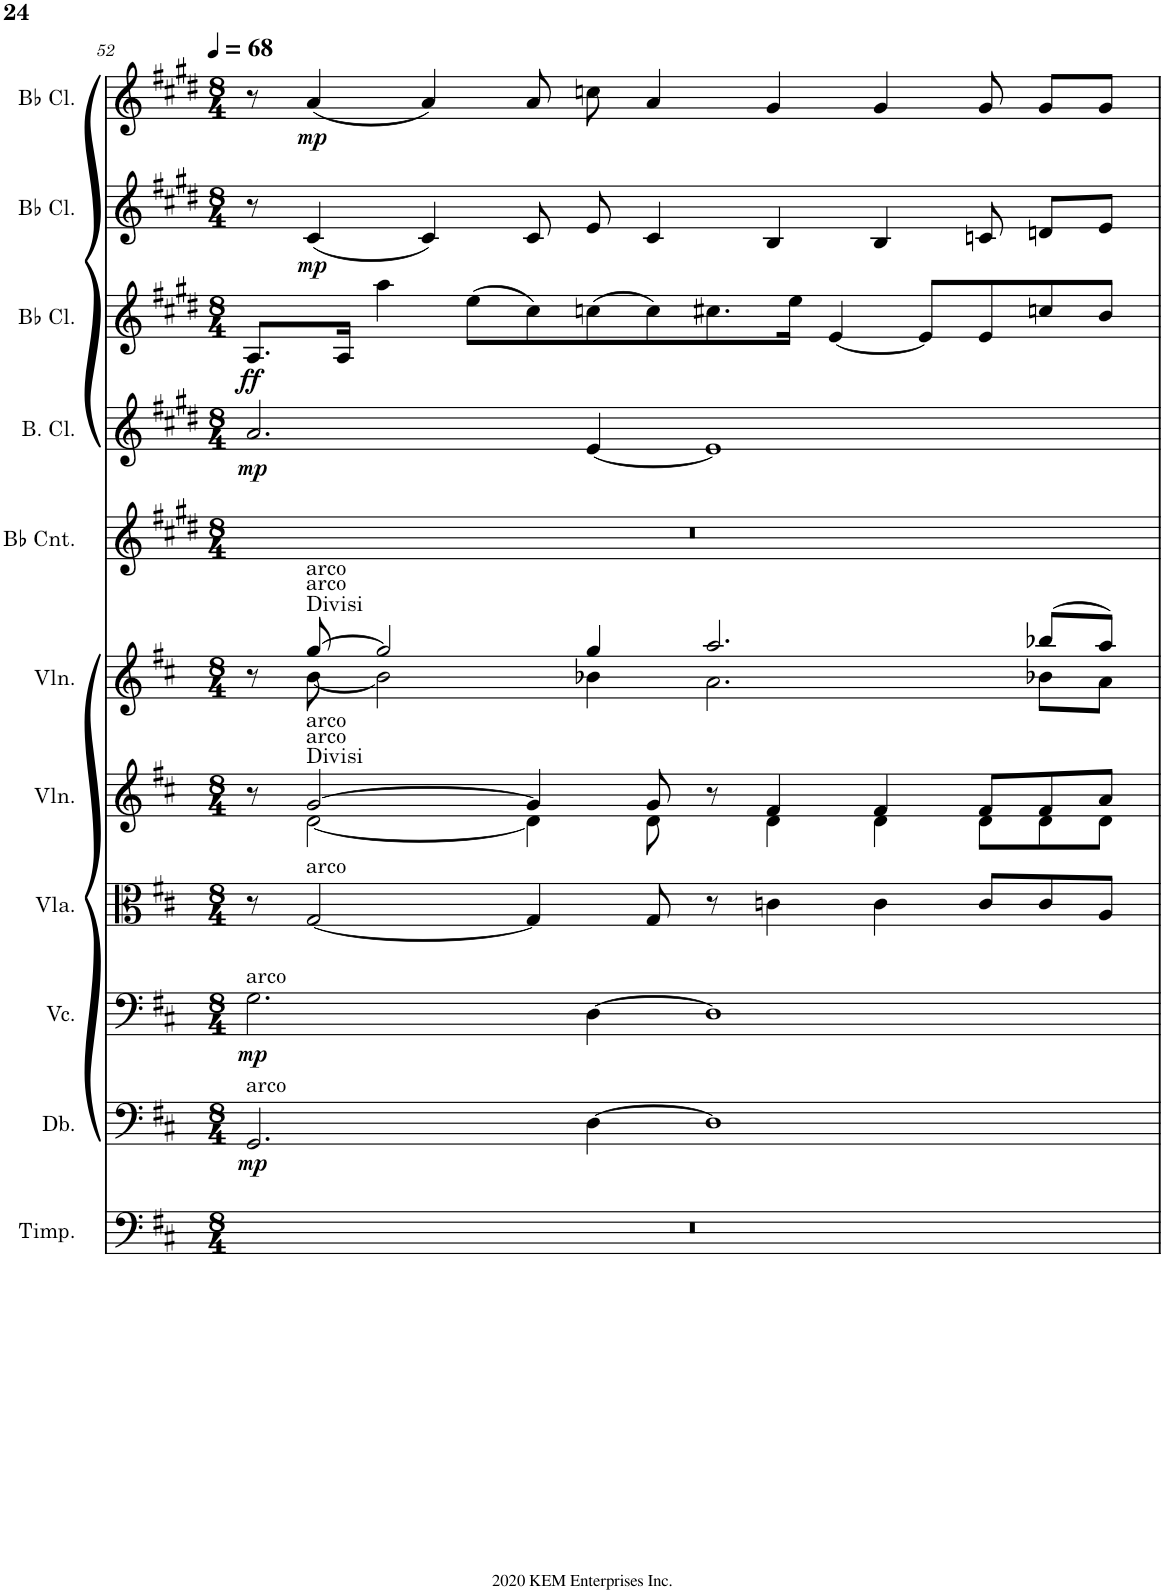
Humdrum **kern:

**kern	**kern	**dynam	**kern	**dynam	**kern	**kern	**kern	**kern	**kern	**dynam	**kern	**dynam	**kern	**dynam	**kern	**dynam
*part11	*part10	*part10	*part9	*part9	*part8	*part7	*part6	*part5	*part4	*part4	*part3	*part3	*part2	*part2	*part1	*part1
*staff11	*staff10	*staff10	*staff9	*staff9	*staff8	*staff7	*staff6	*staff5	*staff4	*staff4	*staff3	*staff3	*staff2	*staff2	*staff1	*staff1
*I"Timpani	*I"Double Bass	*	*I"Violoncello	*	*I"Viola	*I"Violin	*I"Violin	*I"Bb Cornet	*I"Bass Clarinet	*	*I"Bb Clarinet	*	*I"Bb Clarinet	*	*I"Bb Clarinet	*
*I'Timp.	*I'Db.	*	*I'Vc.	*	*I'Vla.	*I'Vln.	*I'Vln.	*I'Bb Cnt.	*I'B. Cl.	*	*I'Bb Cl.	*	*I'Bb Cl.	*	*I'Bb Cl.	*
!!LO:PB:g=z
*clefF4	*clefF4	*	*clefF4	*	*clefC3	*clefG2	*clefG2	*clefG2	*clefG2	*	*clefG2	*	*clefG2	*	*clefG2	*
*	*Trd7c12	*	*	*	*	*	*	*Trd1c2	*Trd8c14	*	*Trd1c2	*	*Trd1c2	*	*Trd1c2	*
*k[f#c#]	*k[f#c#]	*	*k[f#c#]	*	*k[f#c#]	*k[f#c#]	*k[f#c#]	*k[f#c#g#d#]	*k[f#c#g#d#]	*	*k[f#c#g#d#]	*	*k[f#c#g#d#]	*	*k[f#c#g#d#]	*
*M8/4	*M8/4	*	*M8/4	*	*M8/4	*M8/4	*M8/4	*M8/4	*M8/4	*	*M8/4	*	*M8/4	*	*M8/4	*
*MM68	*MM68	*	*MM68	*	*MM68	*MM68	*MM68	*MM68	*MM68	*	*MM68	*	*MM68	*	*MM68	*
=52	=52	=52	=52	=52	=52	=52	=52	=52	=52	=52	=52	=52	=52	=52	=52	=52
*	*	*	*	*	*	*^	*^	*	*	*	*	*	*	*	*	*
!	!	!	!LO:TX:a:t=arco	!	!	!	!	!	!	!	!	!	!	!	!	!	!	!
!	!LO:TX:a:t=arco	!	!	!	!	!	!	!	!	!	!	!	!	!	!	!	!	!
!	!	!LO:DY:b	!	!LO:DY:b	!	!	!	!	!	!	!	!LO:DY:b	!	!LO:DY:b	!	!	!	!
0r	2.GG/	mp	2.G\	mp	8r	8r	8ryy	8r	8ryy	0r	2.a/	mp	8.A/L	ff	8r	.	8r	.
!	!	!	!	!	!	!	!	!LO:TX:a:t=Divisi	!	!	!	!	!	!	!	!	!	!
!	!	!	!	!	!	!	!	!LO:TX:a:t=arco	!	!	!	!	!	!	!	!	!	!
!	!	!	!	!	!	!	!	!LO:TX:a:t=arco	!	!	!	!	!	!	!	!	!	!
!	!	!	!	!	!	!LO:TX:a:t=Divisi	!	!	!	!	!	!	!	!	!	!	!	!
!	!	!	!	!	!	!LO:TX:a:t=arco	!	!	!	!	!	!	!	!	!	!	!	!
!	!	!	!	!	!	!LO:TX:a:t=arco	!	!	!	!	!	!	!	!	!	!	!	!
!	!	!	!	!	!LO:TX:a:t=arco	!	!	!	!	!	!	!	!	!	!	!	!	!
!	!	!	!	!	!	!	!	!	!	!	!	!	!	!	!	!LO:DY:b	!	!LO:DY:b
.	.	.	.	.	[2G/	[2g/	[2d\	[8gg/	[8b\	.	.	.	.	.	(4c#/	mp	(4a/	mp
.	.	.	.	.	.	.	.	.	.	.	.	.	16A/Jk	.	.	.	.	.
.	.	.	.	.	.	.	.	2gg/]	2b\]	.	.	.	4aa\	.	.	.	.	.
.	.	.	.	.	.	.	.	.	.	.	.	.	.	.	4c#/)	.	4a/)	.
.	.	.	.	.	.	.	.	.	.	.	.	.	(8ee\L	.	.	.	.	.
.	.	.	.	.	4G/]	4g/]	4d\]	.	.	.	.	.	8cc#\)	.	8c#/	.	8a/	.
.	[4D\	.	[4D\	.	.	.	.	4gg/	4b-X\	.	[4e/	.	(8ccn\	.	8e/	.	8ccn\	.
.	.	.	.	.	8G/	8g/	8d\	.	.	.	.	.	8cc\)	.	4c#/	.	4a/	.
.	1D]	.	1D]	.	8r	8r	8ryy	2.aa/	2.a\	.	1e]	.	8.cc#X\	.	.	.	.	.
.	.	.	.	.	4cn\	4f#/	4d\	.	.	.	.	.	.	.	4B/	.	4g#/	.
.	.	.	.	.	.	.	.	.	.	.	.	.	16ee\Jk	.	.	.	.	.
.	.	.	.	.	.	.	.	.	.	.	.	.	[4e/	.	.	.	.	.
.	.	.	.	.	4c\	4f#/	4d\	.	.	.	.	.	.	.	4B/	.	4g#/	.
.	.	.	.	.	.	.	.	.	.	.	.	.	8e/L]	.	.	.	.	.
.	.	.	.	.	8c/L	8f#/L	8d\L	.	.	.	.	.	8e/	.	8cn/	.	8g#/	.
.	.	.	.	.	8c/	8f#/	8d\	(8bb-X/L	8b-X\L	.	.	.	8ccn/	.	8dn/L	.	8g#/L	.
.	.	.	.	.	8A/J	8a/J	8d\J	8aa/J)	8a\J	.	.	.	8b/J	.	8e/J	.	8g#/J	.
*	*	*	*	*	*	*v	*v	*	*	*	*	*	*	*	*	*	*	*
*	*	*	*	*	*	*	*v	*v	*	*	*	*	*	*	*	*	*
=	=	=	=	=	=	=	=	=	=	=	=	=	=	=	=	=
*-	*-	*-	*-	*-	*-	*-	*-	*-	*-	*-	*-	*-	*-	*-	*-	*-
